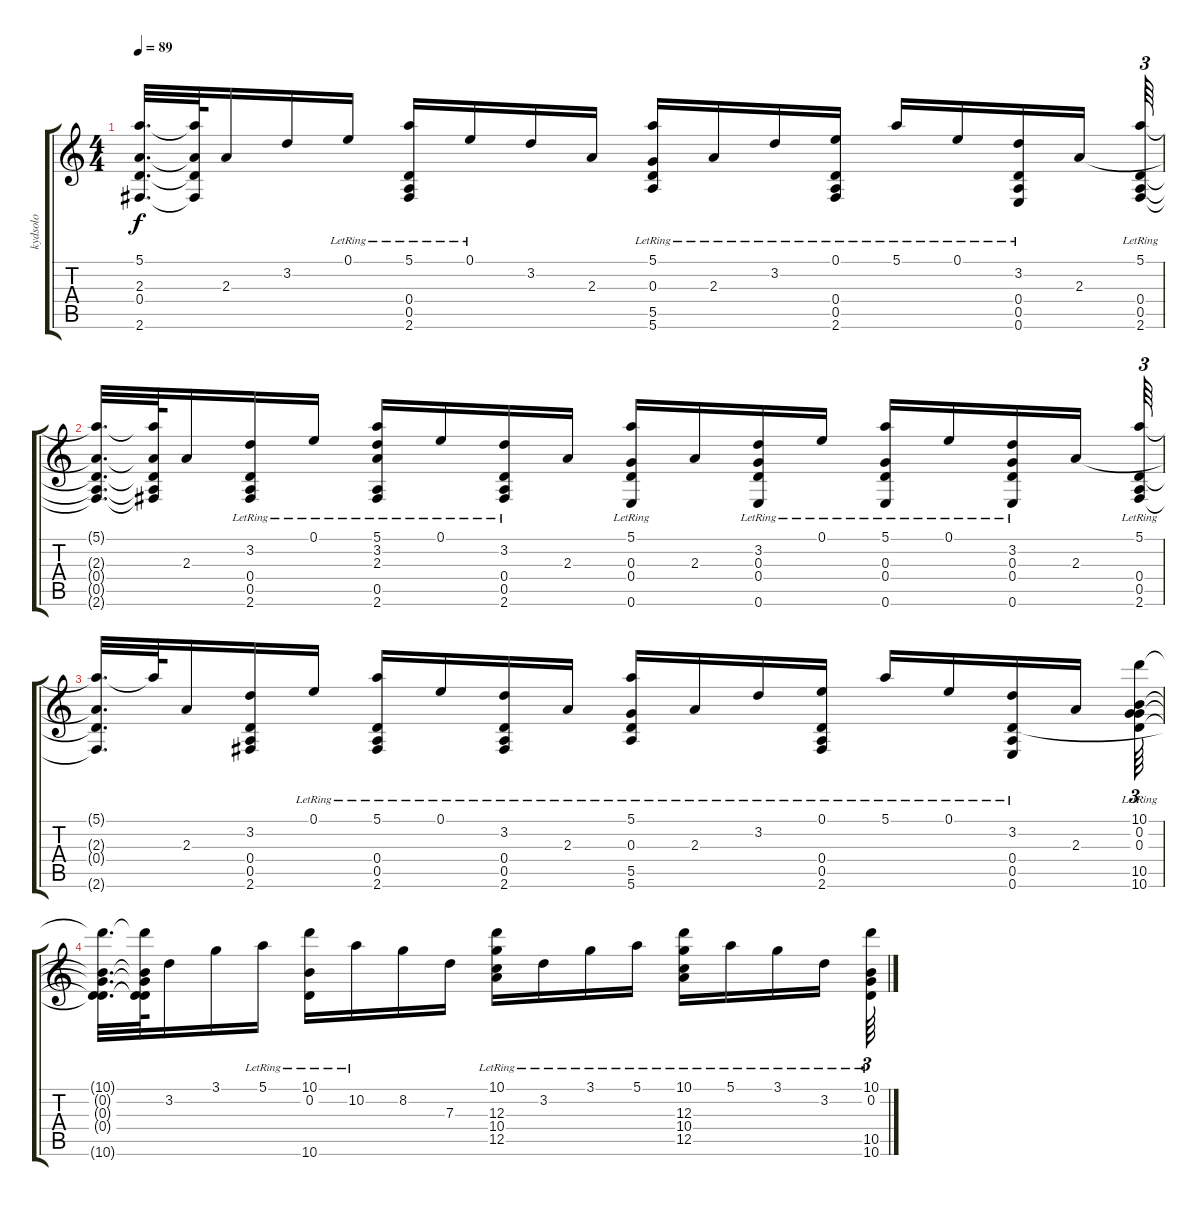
\track ("kydsolo" "kydsolo") {instrument acousticguitarsteel}
\staff {score tabs}
\tuning (E4 B3 G3 D3 A2 E2) {hide}
\ts (4 4)
\tempo 89
\clef g2
\ks c
(5.1{t} 2.3{t} 0.4{t} 2.6{t}).32{d dy f} (5.1{t} 2.3{t} 0.4{t} 2.6{t}).64 2.3.16 3.2.16 0.1{lr}.16 (5.1{lr} 0.4{lr} 0.5{lr} 2.6{lr}).16 0.1{lr}.16 3.2.16 2.3.16 (5.1{lr} 0.3{lr} 5.5{lr} 5.6{lr}).16 2.3{lr}.16 3.2{lr}.16 (0.1{lr} 0.4{lr} 0.5{lr} 2.6{lr}).16 5.1{lr}.16 0.1{lr}.16 (3.2 0.4{lr} 0.5{lr} 0.6{lr}).16 2.3.16 (5.1{lr} 0.4{lr} 0.5{lr} 2.6{lr}).64{tu (3 2)} |
(5.1{t} 2.3{t} 0.4{t} 0.5{t} 2.6{t}).32{d} (5.1{t} 2.3{t} 0.4{t} 0.5{t} 2.6{t}).64 2.3.16 (3.2 0.4 0.5{lr} 2.6{lr}).16 0.1{lr}.16 (5.1{lr} 3.2{lr} 2.3{lr} 0.5 2.6{lr}).16 0.1{lr}.16 (3.2 0.4{lr} 0.5 2.6{lr}).16 2.3.16 (5.1{lr} 0.3{lr} 0.4{lr} 0.6{lr}).16 2.3.16 (3.2 0.3 0.4{lr} 0.6{lr}).16 0.1{lr}.16 (5.1{lr} 0.3{lr} 0.4{lr} 0.6{lr}).16 0.1{lr}.16 (3.2 0.3 0.4{lr} 0.6{lr}).16 2.3.16 (5.1{lr} 0.4{lr} 0.5{lr} 2.6{lr}).64{tu (3 2)} |
(5.1{t} 2.3{t} 0.4{t} 2.6{t}).32{d} 5.1{t}.64 2.3.16 (3.2 0.4 0.5 2.6).16 0.1{lr}.16 (5.1{lr} 0.4{lr} 0.5{lr} 2.6{lr}).16 0.1{lr}.16 (3.2{lr} 0.4{lr} 0.5{lr} 2.6{lr}).16 2.3{lr}.16 (5.1{lr} 0.3{lr} 5.5{lr} 5.6{lr}).16 2.3{lr}.16 3.2{lr}.16 (0.1{lr} 0.4{lr} 0.5{lr} 2.6{lr}).16 5.1{lr}.16 0.1{lr}.16 (3.2 0.4{lr} 0.5{lr} 0.6{lr}).16 2.3.16 (10.1 0.2{lr} 0.3{lr} 10.5{lr} 10.6{lr}).64{tu (3 2)} |
(10.1{t} 0.2{t} 0.3{t} 0.4{t} 10.6{t}).32{d} (10.1{t} 0.2{t} 0.3{t} 0.4{t} 10.6{t}).64 3.2.16 3.1.16 5.1{lr}.16 (10.1 0.2{lr} 10.6{lr}).16 10.2{lr}.16 8.2.16 7.3.16 (10.1{lr} 12.3 10.4 12.5).16 3.2{lr}.16 3.1{lr}.16 5.1{lr}.16 (10.1{lr} 12.3 10.4 12.5).16 5.1{lr}.16 3.1{lr}.16 3.2{lr}.16 (10.1{lr} 0.2{lr} 10.5{lr} 10.6{lr}).64{tu (3 2)}
